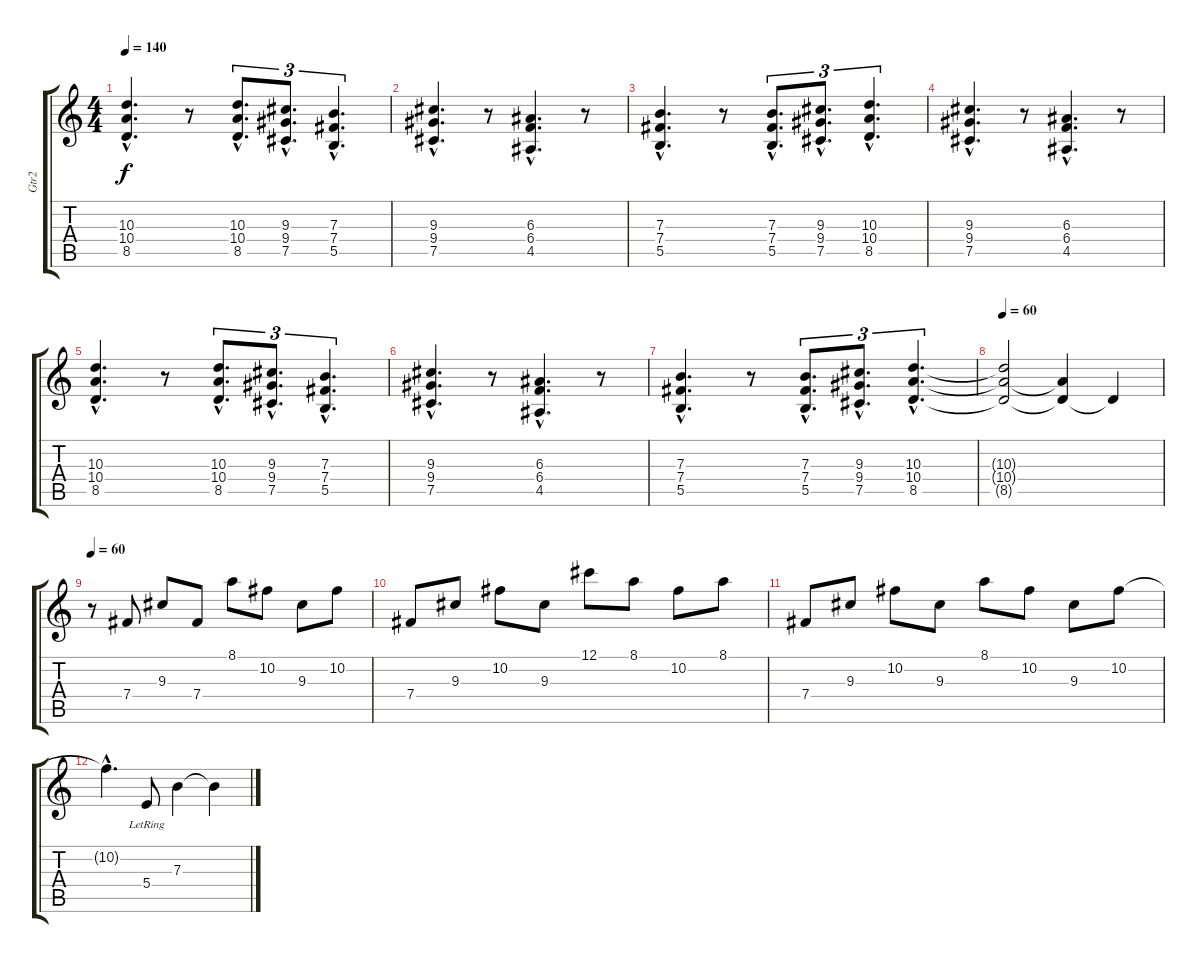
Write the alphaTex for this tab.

\track ("Gtr2" "Gtr2") {instrument distortionguitar}
\staff {score tabs}
\tuning (Db4 Ab3 E3 B2 Gb2 Db2) {hide}
\ts (4 4)
\tempo 140
\clef g2
\ks c
(10.3{hac} 10.4{hac} 8.5{hac}).4{d dy f} r.8 (10.3{hac} 10.4{hac} 8.5{hac}).8{d tu (3 2)} (9.3{hac} 9.4{hac} 7.5{hac}).8{d tu (3 2)} (7.3{hac} 7.4{hac} 5.5{hac}).4{d tu (3 2)} |
(9.3{hac} 9.4{hac} 7.5{hac}).4{d} r.8 (6.3{hac} 6.4{hac} 4.5{hac}).4{d} r.8 |
(7.3{hac} 7.4{hac} 5.5{hac}).4{d} r.8 (7.3{hac} 7.4{hac} 5.5{hac}).8{d tu (3 2)} (9.3{hac} 9.4{hac} 7.5{hac}).8{d tu (3 2)} (10.3{hac} 10.4{hac} 8.5{hac}).4{d tu (3 2)} |
(9.3{hac} 9.4{hac} 7.5{hac}).4{d} r.8 (6.3{hac} 6.4{hac} 4.5{hac}).4{d} r.8 |
(10.3{hac} 10.4{hac} 8.5{hac}).4{d} r.8 (10.3{hac} 10.4{hac} 8.5{hac}).8{d tu (3 2)} (9.3{hac} 9.4{hac} 7.5{hac}).8{d tu (3 2)} (7.3{hac} 7.4{hac} 5.5{hac}).4{d tu (3 2)} |
(9.3{hac} 9.4{hac} 7.5{hac}).4{d} r.8 (6.3{hac} 6.4{hac} 4.5{hac}).4{d} r.8 |
(7.3{hac} 7.4{hac} 5.5{hac}).4{d} r.8 (7.3{hac} 7.4{hac} 5.5{hac}).8{d tu (3 2)} (9.3{hac} 9.4{hac} 7.5{hac}).8{d tu (3 2)} (10.3{hac} 10.4{hac} 8.5{hac}).4{d tu (3 2)} |
\tempo 60
(10.3{t} 10.4{t} 8.5{t}).2 (10.4{t} 8.5{t}).4 8.5{t}.4 |
\tempo 60
r.8{instrument acousticguitarsteel} 7.4.8 9.3.8 7.4.8 8.1.8 10.2.8 9.3.8 10.2.8 |
7.4.8 9.3.8 10.2.8 9.3.8 12.1.8 8.1.8 10.2.8 8.1.8 |
7.4.8 9.3.8 10.2.8 9.3.8 8.1.8 10.2.8 9.3.8 10.2.8 |
10.2{hac t}.4{d} 5.4{lr}.8 7.3.4 7.3{t}.4
